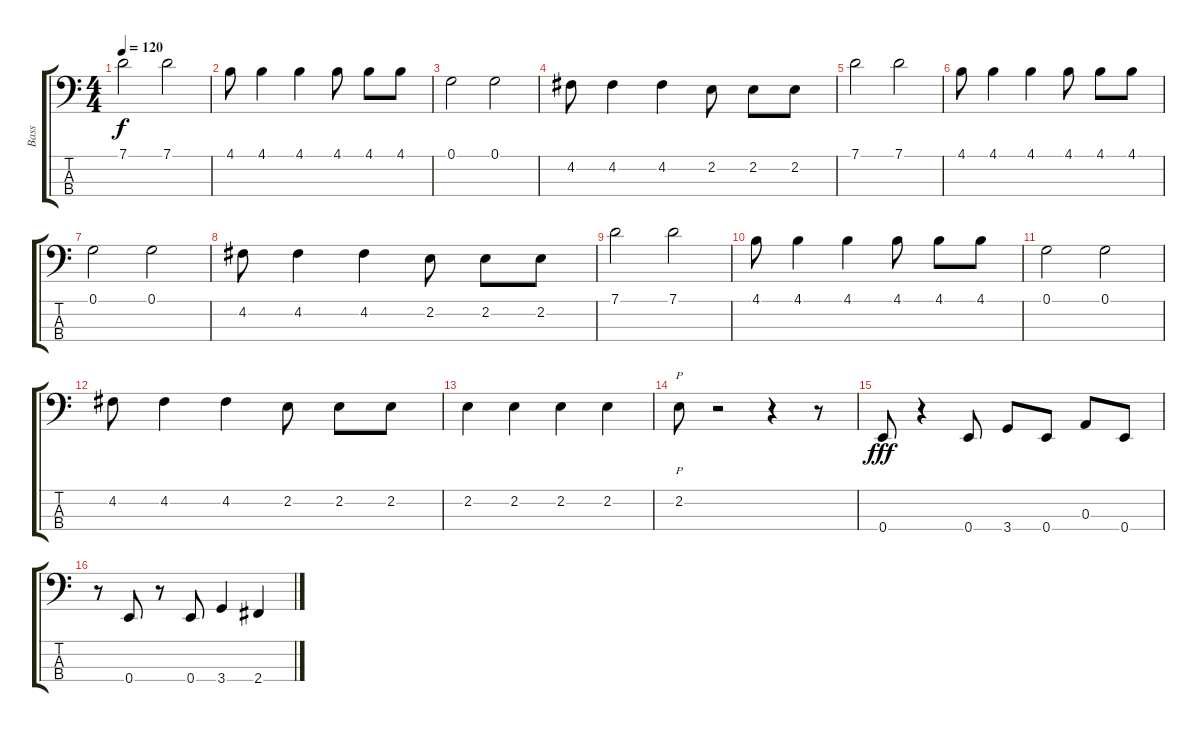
\track ("Bass" "Bass") {instrument electricbassfinger}
\staff {score tabs}
\tuning (G2 D2 A1 E1) {hide}
\ts (4 4)
\tempo 120
\clef f4
\ks c
7.1.2{dy f} 7.1.2 |
4.1.8 4.1.4 4.1.4 4.1.8 4.1.8 4.1.8 |
0.1.2 0.1.2 |
4.2.8 4.2.4 4.2.4 2.2.8 2.2.8 2.2.8 |
7.1.2 7.1.2 |
4.1.8 4.1.4 4.1.4 4.1.8 4.1.8 4.1.8 |
0.1.2 0.1.2 |
4.2.8 4.2.4 4.2.4 2.2.8 2.2.8 2.2.8 |
7.1.2 7.1.2 |
4.1.8 4.1.4 4.1.4 4.1.8 4.1.8 4.1.8 |
0.1.2 0.1.2 |
4.2.8 4.2.4 4.2.4 2.2.8 2.2.8 2.2.8 |
2.2.4 2.2.4 2.2.4 2.2.4 |
2.2.8{p} r.2 r.4 r.8 |
0.4.8{dy fff instrument electricbasspick} r.4 0.4.8 3.4.8 0.4.8 0.3.8 0.4.8 |
r.8 0.4.8 r.8 0.4.8 3.4.4 2.4.4
